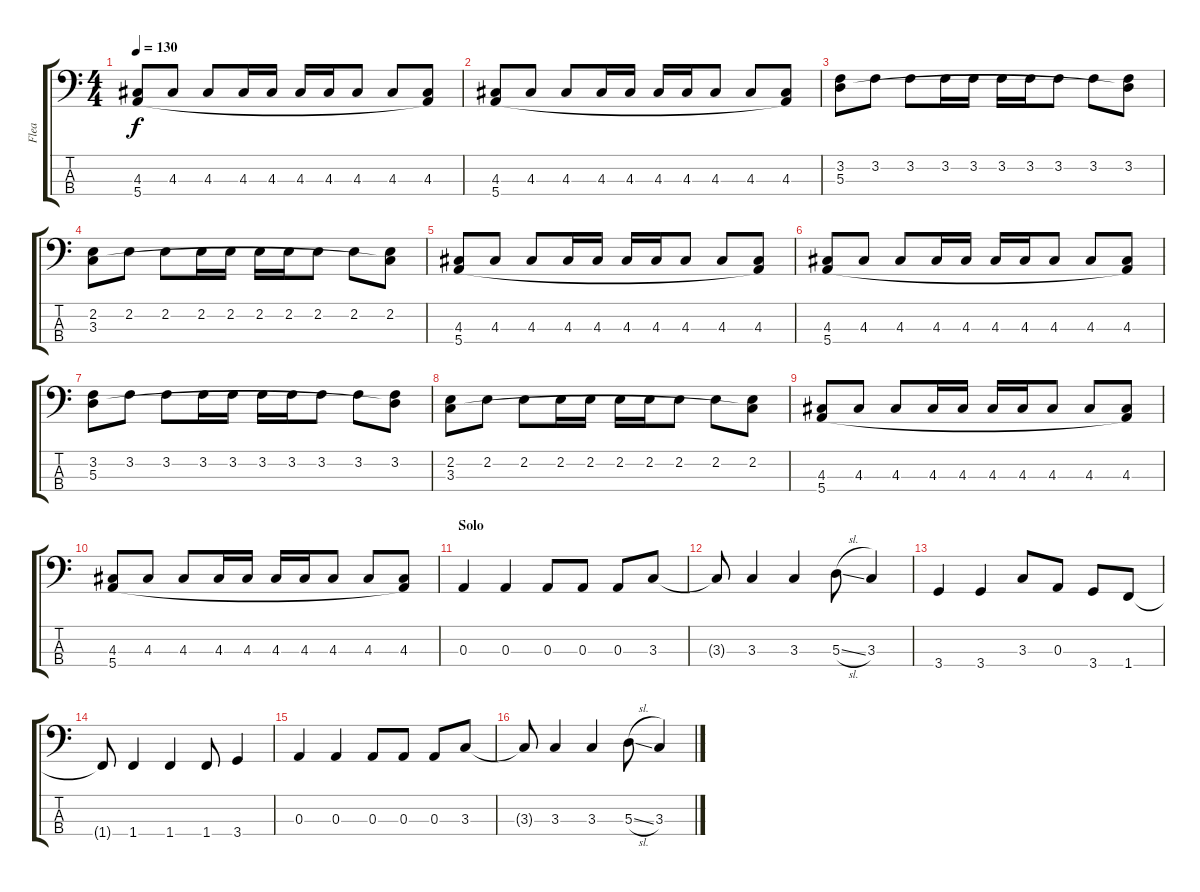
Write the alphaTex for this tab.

\track ("Flea" "Flea") {instrument electricbassfinger}
\staff {score tabs}
\tuning (G2 D2 A1 E1) {hide}
\ts (4 4)
\tempo 130
\clef f4
\ks c
(4.3 5.4).8{dy f} 4.3.8 4.3.8 4.3.16 4.3.16 4.3.16 4.3.16 4.3.8 4.3.8 (4.3 5.4{t}).8 |
(4.3 5.4).8 4.3.8 4.3.8 4.3.16 4.3.16 4.3.16 4.3.16 4.3.8 4.3.8 (4.3 5.4{t}).8 |
(3.2 5.3).8 3.2.8 3.2.8 3.2.16 3.2.16 3.2.16 3.2.16 3.2.8 3.2.8 (3.2 5.3{t}).8 |
(2.2 3.3).8 2.2.8 2.2.8 2.2.16 2.2.16 2.2.16 2.2.16 2.2.8 2.2.8 (2.2 3.3{t}).8 |
(4.3 5.4).8 4.3.8 4.3.8 4.3.16 4.3.16 4.3.16 4.3.16 4.3.8 4.3.8 (4.3 5.4{t}).8 |
(4.3 5.4).8 4.3.8 4.3.8 4.3.16 4.3.16 4.3.16 4.3.16 4.3.8 4.3.8 (4.3 5.4{t}).8 |
(3.2 5.3).8 3.2.8 3.2.8 3.2.16 3.2.16 3.2.16 3.2.16 3.2.8 3.2.8 (3.2 5.3{t}).8 |
(2.2 3.3).8 2.2.8 2.2.8 2.2.16 2.2.16 2.2.16 2.2.16 2.2.8 2.2.8 (2.2 3.3{t}).8 |
(4.3 5.4).8 4.3.8 4.3.8 4.3.16 4.3.16 4.3.16 4.3.16 4.3.8 4.3.8 (4.3 5.4{t}).8 |
(4.3 5.4).8 4.3.8 4.3.8 4.3.16 4.3.16 4.3.16 4.3.16 4.3.8 4.3.8 (4.3 5.4{t}).8 |
\section ("" "Solo")
0.3.4 0.3.4 0.3.8 0.3.8 0.3.8 3.3.8 |
3.3{t}.8 3.3.4 3.3.4 5.3{sl}.8 3.3.4 |
3.4.4 3.4.4 3.3.8 0.3.8 3.4.8 1.4.8 |
1.4{t}.8 1.4.4 1.4.4 1.4.8 3.4.4 |
0.3.4 0.3.4 0.3.8 0.3.8 0.3.8 3.3.8 |
3.3{t}.8 3.3.4 3.3.4 5.3{sl}.8 3.3.4
